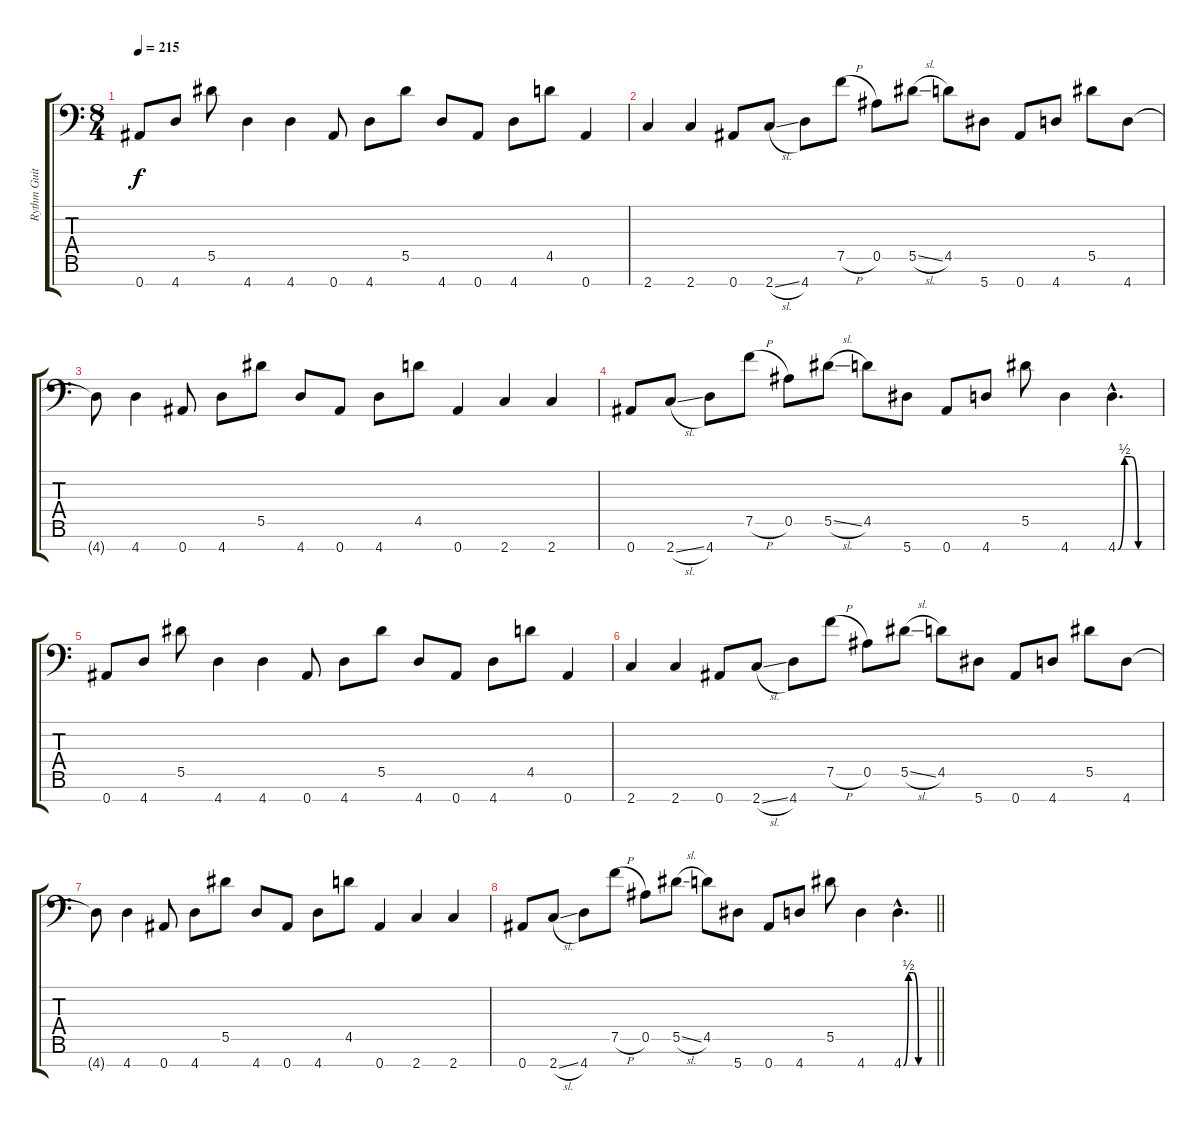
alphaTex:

\track ("Rythm Guitar #2" "Rythm Guit") {instrument distortionguitar}
\staff {score tabs}
\tuning (Eb4 Bb3 F3 Eb3 Bb2 F2 Bb1) {hide}
\ts (8 4)
\section ("" "")
\tempo 215
\clef f4
\ks c
0.7.8{dy f} 4.7.8 5.5.8 4.7.4 4.7.4 0.7.8 4.7.8 5.5.8 4.7.8 0.7.8 4.7.8 4.5.8 0.7.4 |
2.7.4 2.7.4 0.7.8 2.7{sl}.8 4.7.8 7.5{h}.8 0.5.8 5.5{sl}.8 4.5.8 5.7.8 0.7.8 4.7.8 5.5.8 4.7.8 |
4.7{t}.8 4.7.4 0.7.8 4.7.8 5.5.8 4.7.8 0.7.8 4.7.8 4.5.8 0.7.4 2.7.4 2.7.4 |
0.7.8 2.7{sl}.8 4.7.8 7.5{h}.8 0.5.8 5.5{sl}.8 4.5.8 5.7.8 0.7.8 4.7.8 5.5.8 4.7.4 4.7{be (custom 0 0 10 2 20 2 30 0 60 0) hac}.4{d} |
0.7.8 4.7.8 5.5.8 4.7.4 4.7.4 0.7.8 4.7.8 5.5.8 4.7.8 0.7.8 4.7.8 4.5.8 0.7.4 |
2.7.4 2.7.4 0.7.8 2.7{sl}.8 4.7.8 7.5{h}.8 0.5.8 5.5{sl}.8 4.5.8 5.7.8 0.7.8 4.7.8 5.5.8 4.7.8 |
4.7{t}.8 4.7.4 0.7.8 4.7.8 5.5.8 4.7.8 0.7.8 4.7.8 4.5.8 0.7.4 2.7.4 2.7.4 |
\barLineRight lightlight
0.7.8 2.7{sl}.8 4.7.8 7.5{h}.8 0.5.8 5.5{sl}.8 4.5.8 5.7.8 0.7.8 4.7.8 5.5.8 4.7.4 4.7{be (custom 0 0 10 2 20 2 30 0 60 0) hac}.4{d}
